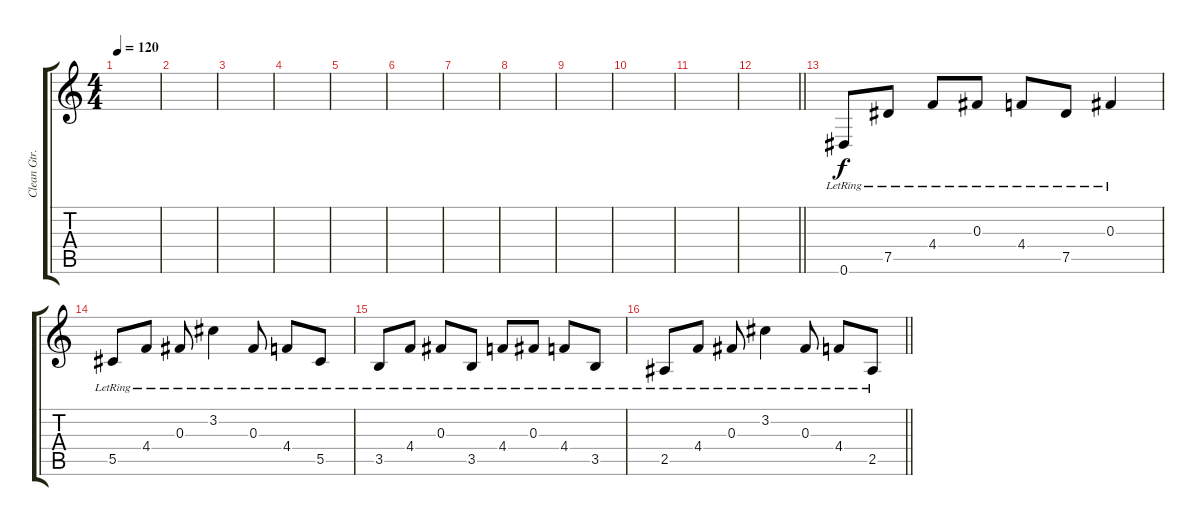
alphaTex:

\track ("Clean Gtr." "Clean Gtr.") {instrument electricguitarclean}
\staff {score tabs}
\tuning (Eb4 Bb3 Gb3 Db3 Ab2 Eb2) {hide}
\ts (4 4)
\tempo 120
\clef g2
\ks c
|
|
|
|
|
|
|
|
|
|
|
\barLineRight lightlight
|
\section ("" "")
0.6{lr}.8 7.5{lr}.8 4.4{lr}.8 0.3{lr}.8 4.4{lr}.8 7.5{lr}.8 0.3{lr}.4 |
5.5{lr}.8 4.4{lr}.8 0.3{lr}.8 3.2{lr}.4 0.3{lr}.8 4.4{lr}.8 5.5{lr}.8 |
3.5{lr}.8 4.4{lr}.8 0.3{lr}.8 3.5{lr}.8 4.4{lr}.8 0.3{lr}.8 4.4{lr}.8 3.5{lr}.8 |
\barLineRight lightlight
2.5{lr}.8 4.4{lr}.8 0.3{lr}.8 3.2{lr}.4 0.3{lr}.8 4.4{lr}.8 2.5{lr}.8
